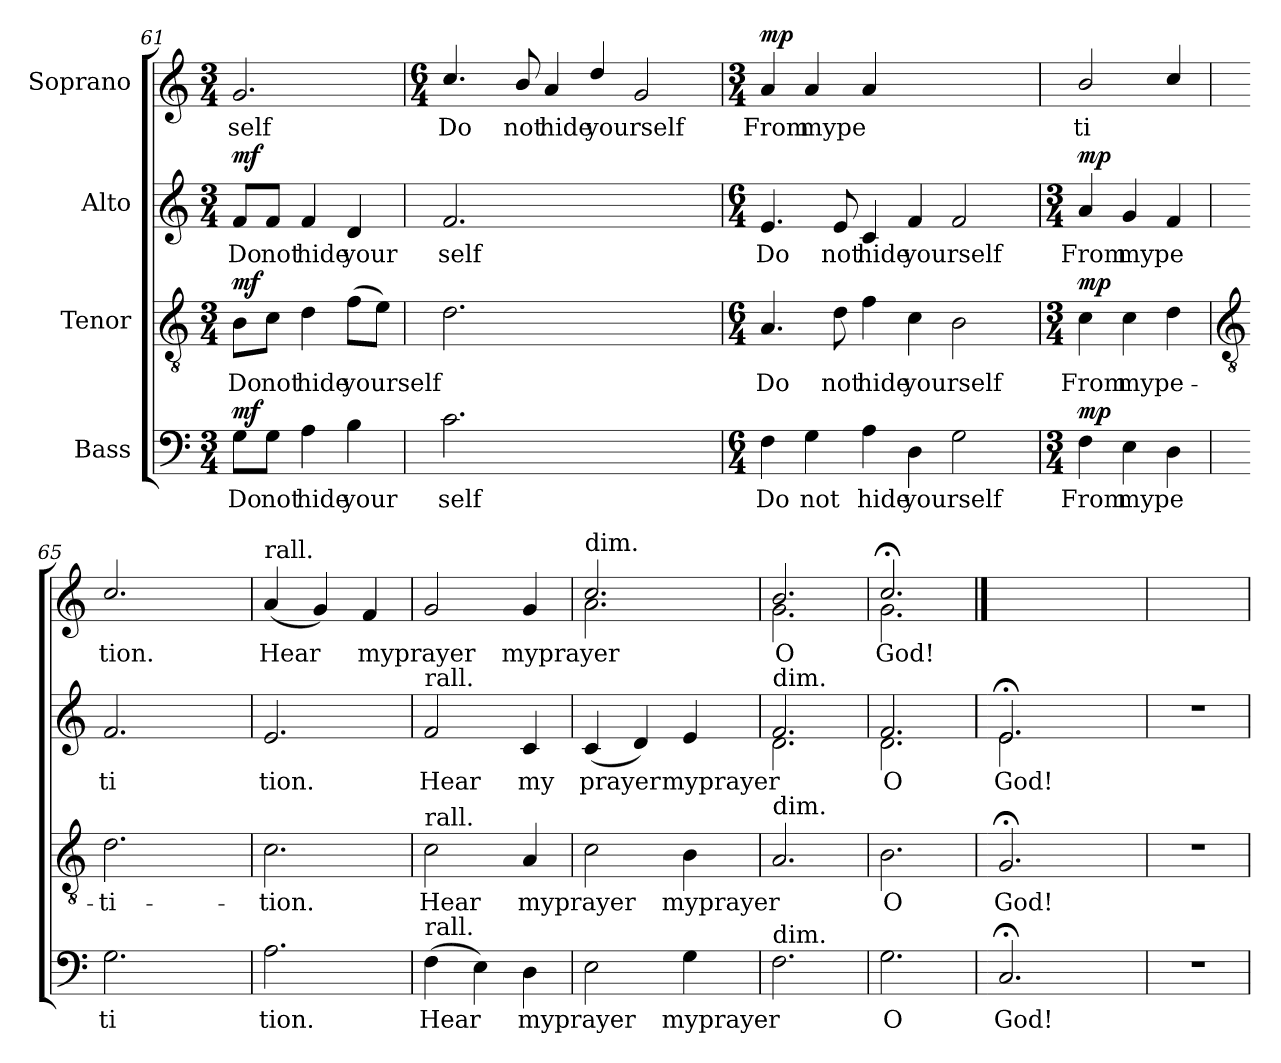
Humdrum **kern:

**kern	**text	**dynam	**kern	**text	**dynam	**kern	**text	**dynam	**kern	**text	**dynam
*part4	*part4	*part4	*part3	*part3	*part3	*part2	*part2	*part2	*part1	*part1	*part1
*staff4	*staff4	*staff4	*staff3	*staff3	*staff3	*staff2	*staff2	*staff2	*staff1	*staff1	*staff1
*I"Bass	*	*	*I"Tenor	*	*	*I"Alto	*	*	*I"Soprano	*	*
*clefF4	*	*	*clefGv2	*	*	*clefG2	*	*	*clefG2	*	*
*k[]	*	*	*k[]	*	*	*k[]	*	*	*k[]	*	*
*C:	*	*	*C:	*	*	*C:	*	*	*C:	*	*
*M3/4	*	*	*M3/4	*	*	*M3/4	*	*	*M3/4	*	*
=61	=61	=61	=61	=61	=61	=61	=61	=61	=61	=61	=61
!	!LO:LY:b	!LO:DY:a	!	!LO:LY:b	!LO:DY:a	!	!LO:LY:b	!LO:DY:a	!	!LO:LY:b	!
*	*	*	*	*	*	*^	*	*	*^	*	*
8G\L	Do	mf	8B\L	Do	mf	8f/L	4ryy	Do	mf	2.g/	4ryy	self	.
!	!LO:LY:b	!	!	!LO:LY:b	!	!	!	!LO:LY:b	!	!	!	!	!
8G\J	not	.	8c\J	not	.	8f/J	.	not	.	.	.	.	.
!	!LO:LY:b	!	!	!LO:LY:b	!	!	!	!LO:LY:b	!	!	!	!	!
4A\	hide	.	4d\	hide	.	4f/	4ryy	hide	.	.	4ryy	.	.
!	!LO:LY:b	!	!	!LO:LY:b	!	!	!	!LO:LY:b	!	!	!	!	!
4B\	your	.	(>8f\L	yourself	.	4d/	4ryy	your	.	.	4ryy	.	.
.	.	.	8e\J)	.	.	.	.	.	.	.	.	.	.
=62	=62	=62	=62	=62	=62	=62	=62	=62	=62	=62	=62	=62	=62
*	*	*	*	*	*	*	*	*	*	*M6/4	*	*	*
!	!LO:LY:b	!	!	!	!	!	!	!LO:LY:b	!	!	!	!LO:LY:b	!
2.c\	self	.	2.d\	.	.	2.f/	4ryy	self	.	4.cc/	4ryy	Do	.
.	.	.	.	.	.	.	4ryy	.	.	.	4ryy	.	.
!	!	!	!	!	!	!	!	!	!	!	!	!LO:LY:b	!
.	.	.	.	.	.	.	.	.	.	8b/	.	not	.
!	!	!	!	!	!	!	!	!	!	!	!	!LO:LY:b	!
.	.	.	.	.	.	.	4ryy	.	.	4a/	4ryy	hide	.
!	!	!	!	!	!	!	!	!	!	!	!	!LO:LY:b	!
2.ryy	.	.	2.ryy	.	.	2.ryy	2.ryy	.	.	4dd/	4ryy	yourself	.
.	.	.	.	.	.	.	.	.	.	2g/	4ryy	.	.
.	.	.	.	.	.	.	.	.	.	.	4ryy	.	.
=63	=63	=63	=63	=63	=63	=63	=63	=63	=63	=63	=63	=63	=63
*M6/4	*	*	*M6/4	*	*	*M6/4	*	*	*	*M3/4	*	*	*
!	!LO:LY:b	!	!	!LO:LY:b	!	!	!	!LO:LY:b	!	!	!	!LO:LY:b	!LO:DY:a
4F\	Do	.	4.A/	Do	.	4.e/	4ryy	Do	.	4a/	4ryy	From	mp
!	!LO:LY:b	!	!	!	!	!	!	!	!	!	!	!LO:LY:b	!
4G\	not	.	.	.	.	.	4ryy	.	.	4a/	4ryy	mype	.
!	!	!	!	!LO:LY:b	!	!	!	!LO:LY:b	!	!	!	!	!
.	.	.	8d\	not	.	8e/	.	not	.	.	.	.	.
!	!LO:LY:b	!	!	!LO:LY:b	!	!	!	!LO:LY:b	!	!	!	!	!
4A\	hide	.	4f\	hide	.	4c/	4ryy	hide	.	4a/	4ryy	.	.
!	!LO:LY:b	!	!	!LO:LY:b	!	!	!	!LO:LY:b	!	!	!	!	!
4D\	yourself	.	4c\	yourself	.	4f/	4ryy	yourself	.	2.ryy	2.ryy	.	.
2G\	.	.	2B\	.	.	2f/	4ryy	.	.	.	.	.	.
.	.	.	.	.	.	.	4ryy	.	.	.	.	.	.
!!LO:LB:g=z	!!
=64	=64	=64	=64	=64	=64	=64	=64	=64	=64	=64	=64	=64	=64
*M3/4	*	*	*M3/4	*	*	*M3/4	*	*	*	*	*	*	*
!	!LO:LY:b	!LO:DY:a	!	!LO:LY:b	!LO:DY:a	!	!	!LO:LY:b	!LO:DY:a	!	!	!LO:LY:b	!
4F\	From	mp	4c\	From	mp	4a/	4ryy	From	mp	2b/	4ryy	ti	.
!	!LO:LY:b	!	!	!LO:LY:b	!	!	!	!LO:LY:b	!	!	!	!	!
4E\	mype	.	4c\	mype-	.	4g/	4ryy	mype	.	.	4ryy	.	.
4D\	.	.	4d\	.	.	4f/	4ryy	.	.	4cc/	4ryy	.	.
!!LO:LB:g=z	!!
=65	=65	=65	=65	=65	=65	=65	=65	=65	=65	=65	=65	=65	=65
*	*	*	*clefGv2	*	*	*	*	*	*	*	*	*	*
!	!LO:LY:b	!	!	!LO:LY:b	!	!	!	!LO:LY:b	!	!	!	!LO:LY:b	!
2.G\	ti	.	2.d\	-ti-	.	2.f/	4ryy	ti	.	2.cc/	4ryy	tion.	.
.	.	.	.	.	.	.	4ryy	.	.	.	4ryy	.	.
.	.	.	.	.	.	.	4ryy	.	.	.	4ryy	.	.
=66	=66	=66	=66	=66	=66	=66	=66	=66	=66	=66	=66	=66	=66
!	!	!	!	!	!	!	!	!	!	!LO:TX:a:t=rall.	!	!	!
!	!LO:LY:b	!	!	!LO:LY:b	!	!	!	!LO:LY:b	!	!	!	!LO:LY:b	!
2.A\	tion.	.	2.c\	-tion.	.	2.e/	4ryy	tion.	.	(>4a/	4ryy	Hear	.
.	.	.	.	.	.	.	4ryy	.	.	4g/)	4ryy	.	.
!	!	!	!	!	!	!	!	!	!	!	!	!LO:LY:b	!
.	.	.	.	.	.	.	4ryy	.	.	4f/	4ryy	myprayer	.
=67	=67	=67	=67	=67	=67	=67	=67	=67	=67	=67	=67	=67	=67
!	!	!	!	!	!	!LO:TX:a:t=rall.	!	!	!	!	!	!	!
!	!	!	!LO:TX:a:t=rall.	!	!	!	!	!	!	!	!	!	!
!LO:TX:a:t=rall.	!	!	!	!	!	!	!	!	!	!	!	!	!
!	!LO:LY:b	!	!	!LO:LY:b	!	!	!	!LO:LY:b	!	!	!	!	!
(>4F\	Hear	.	2c\	Hear	.	2f/	4ryy	Hear	.	2g/	4ryy	.	.
4E\)	.	.	.	.	.	.	4ryy	.	.	.	4ryy	.	.
!	!LO:LY:b	!	!	!LO:LY:b	!	!	!	!LO:LY:b	!	!	!	!LO:LY:b	!
4D\	myprayer	.	4A/	myprayer	.	4c/	4ryy	my	.	4g/	4ryy	myprayer	.
=68	=68	=68	=68	=68	=68	=68	=68	=68	=68	=68	=68	=68	=68
!	!	!	!	!	!	!	!	!	!	!LO:TX:a:t=dim.	!	!	!
!	!	!	!	!	!	!	!	!LO:LY:b	!	!	!	!	!
2E\	.	.	2c\	.	.	(>4c/	4ryy	prayer	.	2.cc/	2.a\	.	.
.	.	.	.	.	.	4d/)	4ryy	.	.	.	.	.	.
!	!LO:LY:b	!	!	!LO:LY:b	!	!	!	!LO:LY:b	!	!	!	!	!
4G\	myprayer	.	4B\	myprayer	.	4e/	4ryy	myprayer	.	.	.	.	.
=69	=69	=69	=69	=69	=69	=69	=69	=69	=69	=69	=69	=69	=69
!	!	!	!	!	!	!LO:TX:a:t=dim.	!	!	!	!	!	!	!
!	!	!	!LO:TX:a:t=dim.	!	!	!	!	!	!	!	!	!	!
!LO:TX:a:t=dim.	!	!	!	!	!	!	!	!	!	!	!	!	!
!	!	!	!	!	!	!	!	!	!	!	!	!LO:LY:b	!
2.F\	.	.	2.A/	.	.	2.f/	2.d\	.	.	2.b/	2.g\	O	.
=70	=70	=70	=70	=70	=70	=70	=70	=70	=70	=70	=70	=70	=70
!	!LO:LY:b	!	!	!LO:LY:b	!	!	!	!LO:LY:b	!	!	!	!LO:LY:b	!
2.G\	O	.	2.B\	O	.	2.f/	2.d\	O	.	2.cc;</	2.g\	God!	.
=71	==71	==71	=71	==71	==71	=71	=71	==71	==71	==71	==71	==71	==71
!	!LO:LY:b	!	!	!LO:LY:b	!	!	!	!LO:LY:b	!	!	!	!	!
2.C;</	God!	.	2.G;</	God!	.	2.e;</	2.e\	God!	.	4ryy	4ryy	.	.
.	.	.	.	.	.	.	.	.	.	4ryy	4ryy	.	.
.	.	.	.	.	.	.	.	.	.	4ryy	4ryy	.	.
*	*	*	*	*	*	*v	*v	*	*	*	*	*	*
*	*	*	*	*	*	*	*	*	*v	*v	*	*
=	=	=	=	=	=	=	=	=	=	=	=
2.r	.	.	2.r	.	.	2.r	.	.	2.ryy	.	.
=	=	=	=	=	=	=	=	=	=	=	=
*-	*-	*-	*-	*-	*-	*-	*-	*-	*-	*-	*-
